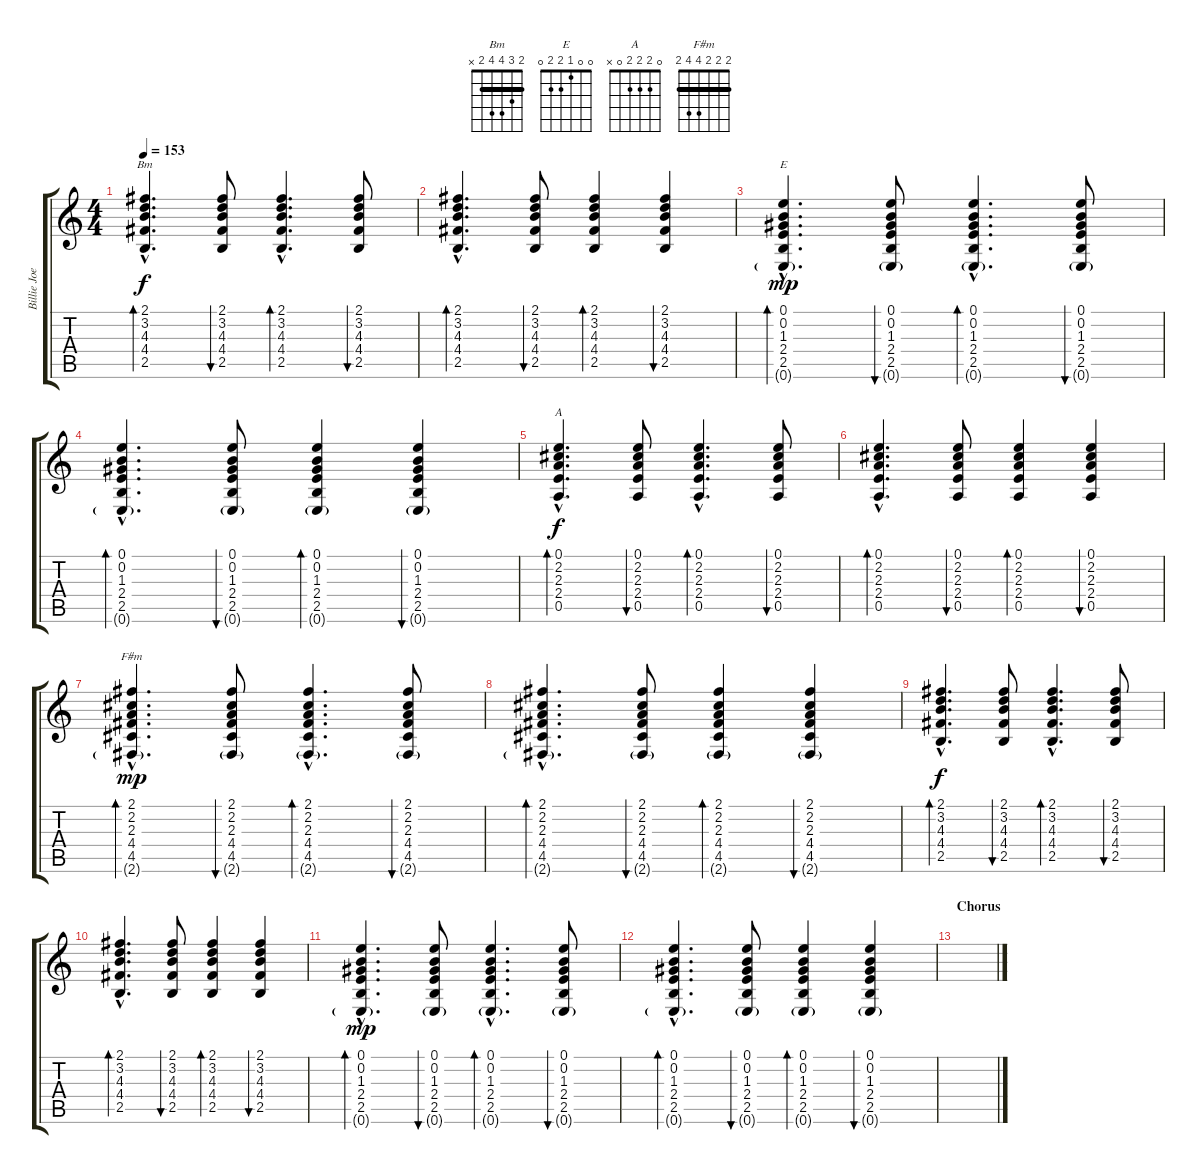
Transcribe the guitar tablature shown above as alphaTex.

\track ("Billie Joe Armstrong (Acoustic Guitar 2)" "Billie Joe") {instrument acousticguitarsteel}
\staff {score tabs}
\tuning (E4 B3 G3 D3 A2 E2) {hide}
\chord ("Bm" 2 3 4 4 2 x) {barre 2}
\chord ("E" 0 0 1 2 2 0)
\chord ("A" 0 2 2 2 0 x)
\chord ("F#m" 2 2 2 4 4 2) {barre 2}
\ts (4 4)
\tempo 153
\clef g2
\ks c
(2.1{hac} 3.2{hac} 4.3{hac} 4.4{hac} 2.5{hac}).4{d bd 60 ch "Bm" dy f} (2.1 3.2 4.3 4.4 2.5).8{bu 60} (2.1{hac} 3.2{hac} 4.3{hac} 4.4{hac} 2.5{hac}).4{d bd 60} (2.1 3.2 4.3 4.4 2.5).8{bu 60} |
(2.1{hac} 3.2{hac} 4.3{hac} 4.4{hac} 2.5{hac}).4{d bd 60} (2.1 3.2 4.3 4.4 2.5).8{bu 60} (2.1 3.2 4.3 4.4 2.5).4{bd 60} (2.1 3.2 4.3 4.4 2.5).4{bu 60} |
(0.1{hac} 0.2{hac} 1.3{hac} 2.4{hac} 2.5{hac} 0.6{g hac}).4{d bd 60 ch "E" dy mp} (0.1 0.2 1.3 2.4 2.5 0.6{g}).8{bu 60} (0.1{hac} 0.2{hac} 1.3{hac} 2.4{hac} 2.5{hac} 0.6{g hac}).4{d bd 60} (0.1 0.2 1.3 2.4 2.5 0.6{g}).8{bu 60} |
(0.1{hac} 0.2{hac} 1.3{hac} 2.4{hac} 2.5{hac} 0.6{g hac}).4{d bd 60} (0.1 0.2 1.3 2.4 2.5 0.6{g}).8{bu 60} (0.1 0.2 1.3 2.4 2.5 0.6{g}).4{bd 60} (0.1 0.2 1.3 2.4 2.5 0.6{g}).4{bu 60} |
(0.1{hac} 2.2{hac} 2.3{hac} 2.4{hac} 0.5{hac}).4{d bd 60 ch "A" dy f} (0.1 2.2 2.3 2.4 0.5).8{bu 60} (0.1{hac} 2.2{hac} 2.3{hac} 2.4{hac} 0.5{hac}).4{d bd 60} (0.1 2.2 2.3 2.4 0.5).8{bu 60} |
(0.1{hac} 2.2{hac} 2.3{hac} 2.4{hac} 0.5{hac}).4{d bd 60} (0.1 2.2 2.3 2.4 0.5).8{bu 60} (0.1 2.2 2.3 2.4 0.5).4{bd 60} (0.1 2.2 2.3 2.4 0.5).4{bu 60} |
(2.1{hac} 2.2{hac} 2.3{hac} 4.4{hac} 4.5{hac} 2.6{g hac}).4{d bd 60 ch "F#m" dy mp} (2.1 2.2 2.3 4.4 4.5 2.6{g}).8{bu 60} (2.1{hac} 2.2{hac} 2.3{hac} 4.4{hac} 4.5{hac} 2.6{g hac}).4{d bd 60} (2.1 2.2 2.3 4.4 4.5 2.6{g}).8{bu 60} |
(2.1{hac} 2.2{hac} 2.3{hac} 4.4{hac} 4.5{hac} 2.6{g hac}).4{d bd 60} (2.1 2.2 2.3 4.4 4.5 2.6{g}).8{bu 60} (2.1 2.2 2.3 4.4 4.5 2.6{g}).4{bd 60} (2.1 2.2 2.3 4.4 4.5 2.6{g}).4{bu 60} |
(2.1{hac} 3.2{hac} 4.3{hac} 4.4{hac} 2.5{hac}).4{d bd 60 dy f} (2.1 3.2 4.3 4.4 2.5).8{bu 60} (2.1{hac} 3.2{hac} 4.3{hac} 4.4{hac} 2.5{hac}).4{d bd 60} (2.1 3.2 4.3 4.4 2.5).8{bu 60} |
(2.1{hac} 3.2{hac} 4.3{hac} 4.4{hac} 2.5{hac}).4{d bd 60} (2.1 3.2 4.3 4.4 2.5).8{bu 60} (2.1 3.2 4.3 4.4 2.5).4{bd 60} (2.1 3.2 4.3 4.4 2.5).4{bu 60} |
(0.1{hac} 0.2{hac} 1.3{hac} 2.4{hac} 2.5{hac} 0.6{g hac}).4{d bd 60 dy mp} (0.1 0.2 1.3 2.4 2.5 0.6{g}).8{bu 60} (0.1{hac} 0.2{hac} 1.3{hac} 2.4{hac} 2.5{hac} 0.6{g hac}).4{d bd 60} (0.1 0.2 1.3 2.4 2.5 0.6{g}).8{bu 60} |
(0.1{hac} 0.2{hac} 1.3{hac} 2.4{hac} 2.5{hac} 0.6{g hac}).4{d bd 60} (0.1 0.2 1.3 2.4 2.5 0.6{g}).8{bu 60} (0.1 0.2 1.3 2.4 2.5 0.6{g}).4{bd 60} (0.1 0.2 1.3 2.4 2.5 0.6{g}).4{bu 60} |
\section ("" "Chorus")
